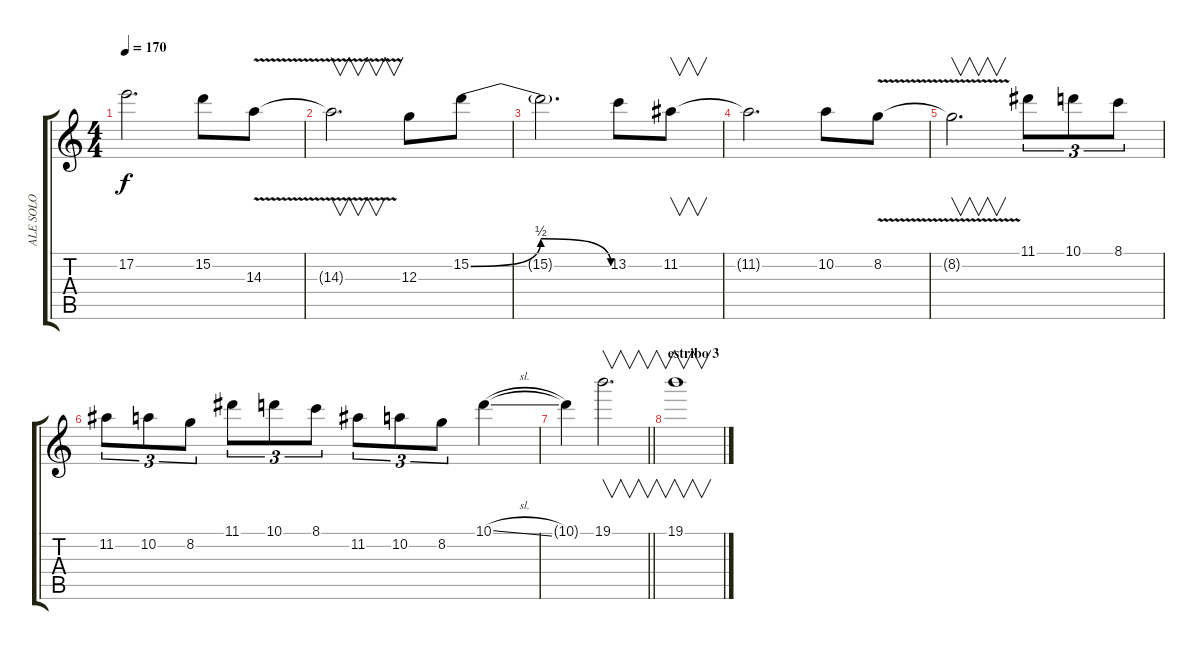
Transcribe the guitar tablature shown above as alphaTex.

\track ("ALE SOLO" "ALE SOLO") {instrument overdrivenguitar}
\staff {score tabs}
\tuning (E4 B3 G3 D3 A2 E2) {hide}
\ts (4 4)
\tempo 170
\clef g2
\ks c
17.2{t}.2{d dy f} 15.2.8 14.3{v}.8 |
14.3{t}.2{v d} 12.3.8 15.2{be (bendrelease 0 0 30 2 30 2 60 0)}.8 |
15.2{t}.2{d} 13.2.8 11.2.8{v} |
11.2{t}.2{d} 10.2.8 8.2{v}.8 |
8.2{t}.2{v d} 11.1.8{tu (3 2)} 10.1.8{tu (3 2)} 8.1.8{tu (3 2)} |
11.2.8{tu (3 2)} 10.2.8{tu (3 2)} 8.2.8{tu (3 2)} 11.1.8{tu (3 2)} 10.1.8{tu (3 2)} 8.1.8{tu (3 2)} 11.2.8{tu (3 2)} 10.2.8{tu (3 2)} 8.2.8{tu (3 2)} 10.1{sl}.4 |
\barLineRight lightlight
10.1{t}.4 19.1.2{v d} |
\section ("" "estribo 3")
19.1.1{v}
